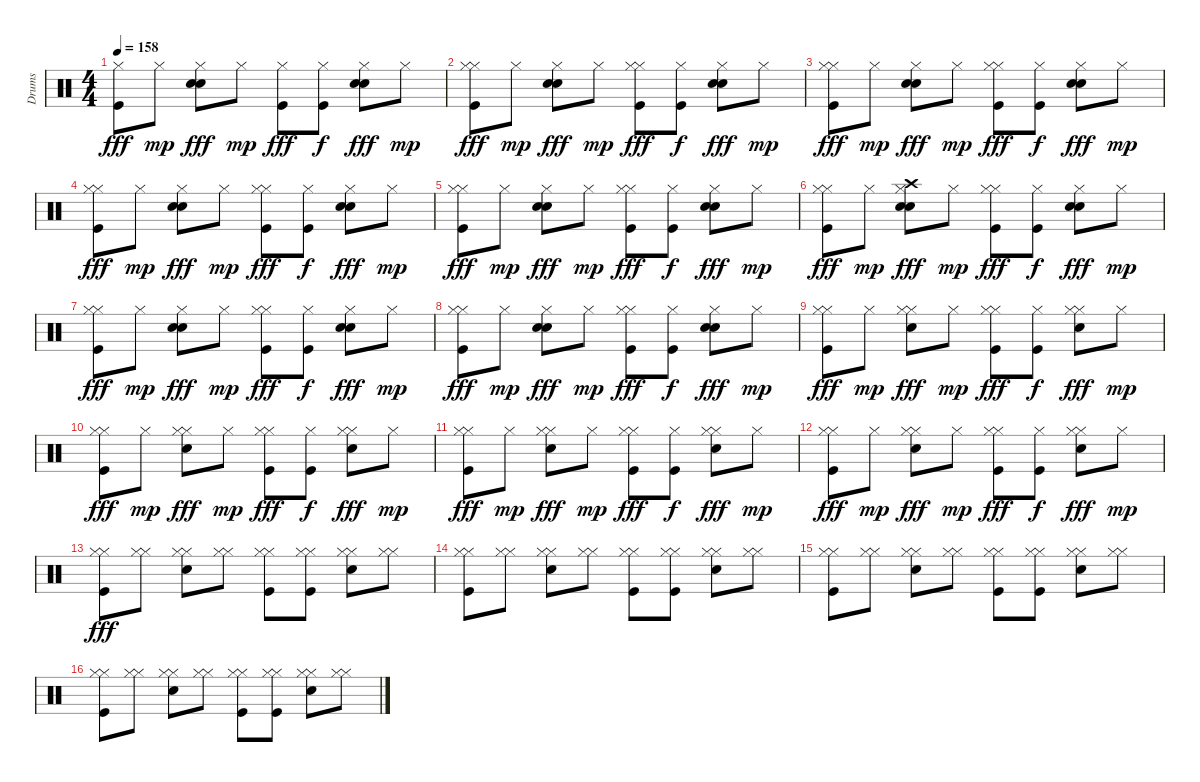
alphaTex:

\track ("Drums" "Drums") {instrument percussion}
\staff {score}
\articulation defaults
\ts (4 4)
\tempo 158
\clef neutral
\ks c
("Hi-Hat (closed)" "Kick (hit)").8{dy fff} "Hi-Hat (closed)".8{dy mp} ("Snare (hit) 2" "Hi-Hat (closed)" "Electric Snare (hit)").8{dy fff} "Hi-Hat (closed)".8{dy mp} ("Hi-Hat (closed)" "Kick (hit)").8{dy fff} ("Hi-Hat (closed)" "Kick (hit)").8{dy f} ("Snare (hit) 2" "Hi-Hat (closed)" "Electric Snare (hit)").8{dy fff} "Hi-Hat (closed)".8{dy mp} |
("Hi-Hat (closed)" "Kick (hit)" "Hi-Hat (closed)").8{dy fff} "Hi-Hat (closed)".8{dy mp} ("Snare (hit) 2" "Hi-Hat (closed)" "Electric Snare (hit)").8{dy fff} "Hi-Hat (closed)".8{dy mp} ("Hi-Hat (closed)" "Kick (hit)" "Hi-Hat (closed)").8{dy fff} ("Hi-Hat (closed)" "Kick (hit)").8{dy f} ("Snare (hit) 2" "Hi-Hat (closed)" "Electric Snare (hit)").8{dy fff} "Hi-Hat (closed)".8{dy mp} |
("Hi-Hat (closed)" "Kick (hit)" "Hi-Hat (closed)").8{dy fff} "Hi-Hat (closed)".8{dy mp} ("Snare (hit) 2" "Hi-Hat (closed)" "Electric Snare (hit)").8{dy fff} "Hi-Hat (closed)".8{dy mp} ("Hi-Hat (closed)" "Kick (hit)" "Hi-Hat (closed)").8{dy fff} ("Hi-Hat (closed)" "Kick (hit)").8{dy f} ("Snare (hit) 2" "Hi-Hat (closed)" "Electric Snare (hit)").8{dy fff} "Hi-Hat (closed)".8{dy mp} |
("Hi-Hat (closed)" "Kick (hit)" "Hi-Hat (closed)").8{dy fff} "Hi-Hat (closed)".8{dy mp} ("Snare (hit) 2" "Hi-Hat (closed)" "Electric Snare (hit)").8{dy fff} "Hi-Hat (closed)".8{dy mp} ("Hi-Hat (closed)" "Kick (hit)" "Hi-Hat (closed)").8{dy fff} ("Hi-Hat (closed)" "Kick (hit)").8{dy f} ("Snare (hit) 2" "Hi-Hat (closed)" "Electric Snare (hit)").8{dy fff} "Hi-Hat (closed)".8{dy mp} |
("Hi-Hat (closed)" "Kick (hit)" "Hi-Hat (closed)").8{dy fff} "Hi-Hat (closed)".8{dy mp} ("Snare (hit) 2" "Hi-Hat (closed)" "Electric Snare (hit)").8{dy fff} "Hi-Hat (closed)".8{dy mp} ("Hi-Hat (closed)" "Kick (hit)" "Hi-Hat (closed)").8{dy fff} ("Hi-Hat (closed)" "Kick (hit)").8{dy f} ("Snare (hit) 2" "Hi-Hat (closed)" "Electric Snare (hit)").8{dy fff} "Hi-Hat (closed)".8{dy mp} |
("Hi-Hat (closed)" "Kick (hit)" "Hi-Hat (closed)").8{dy fff} "Hi-Hat (closed)".8{dy mp} ("Snare (hit) 2" "Hi-Hat (closed)" "Electric Snare (hit)" "Crash high (hit)").8{dy fff} "Hi-Hat (closed)".8{dy mp} ("Hi-Hat (closed)" "Kick (hit)" "Hi-Hat (closed)").8{dy fff} ("Hi-Hat (closed)" "Kick (hit)").8{dy f} ("Snare (hit) 2" "Hi-Hat (closed)" "Electric Snare (hit)").8{dy fff} "Hi-Hat (closed)".8{dy mp} |
("Hi-Hat (closed)" "Kick (hit)" "Hi-Hat (closed)").8{dy fff} "Hi-Hat (closed)".8{dy mp} ("Snare (hit) 2" "Hi-Hat (closed)" "Electric Snare (hit)").8{dy fff} "Hi-Hat (closed)".8{dy mp} ("Hi-Hat (closed)" "Kick (hit)" "Hi-Hat (closed)").8{dy fff} ("Hi-Hat (closed)" "Kick (hit)").8{dy f} ("Snare (hit) 2" "Hi-Hat (closed)" "Electric Snare (hit)").8{dy fff} "Hi-Hat (closed)".8{dy mp} |
("Hi-Hat (closed)" "Kick (hit)" "Hi-Hat (closed)").8{dy fff} "Hi-Hat (closed)".8{dy mp} ("Snare (hit) 2" "Hi-Hat (closed)" "Electric Snare (hit)").8{dy fff} "Hi-Hat (closed)".8{dy mp} ("Hi-Hat (closed)" "Kick (hit)" "Hi-Hat (closed)").8{dy fff} ("Hi-Hat (closed)" "Kick (hit)").8{dy f} ("Snare (hit) 2" "Hi-Hat (closed)" "Electric Snare (hit)").8{dy fff} "Hi-Hat (closed)".8{dy mp} |
("Hi-Hat (closed)" "Kick (hit)" "Hi-Hat (closed)").8{dy fff} "Hi-Hat (closed)".8{dy mp} ("Snare (hit) 2" "Hi-Hat (closed)" "Hi-Hat (closed)").8{dy fff} "Hi-Hat (closed)".8{dy mp} ("Hi-Hat (closed)" "Kick (hit)" "Hi-Hat (closed)").8{dy fff} ("Hi-Hat (closed)" "Kick (hit)").8{dy f} ("Snare (hit) 2" "Hi-Hat (closed)" "Hi-Hat (closed)").8{dy fff} "Hi-Hat (closed)".8{dy mp} |
("Hi-Hat (closed)" "Kick (hit)" "Hi-Hat (closed)").8{dy fff} "Hi-Hat (closed)".8{dy mp} ("Snare (hit) 2" "Hi-Hat (closed)" "Hi-Hat (closed)").8{dy fff} "Hi-Hat (closed)".8{dy mp} ("Hi-Hat (closed)" "Kick (hit)" "Hi-Hat (closed)").8{dy fff} ("Hi-Hat (closed)" "Kick (hit)").8{dy f} ("Snare (hit) 2" "Hi-Hat (closed)" "Hi-Hat (closed)").8{dy fff} "Hi-Hat (closed)".8{dy mp} |
("Hi-Hat (closed)" "Kick (hit)" "Hi-Hat (closed)").8{dy fff} "Hi-Hat (closed)".8{dy mp} ("Snare (hit) 2" "Hi-Hat (closed)" "Hi-Hat (closed)").8{dy fff} "Hi-Hat (closed)".8{dy mp} ("Hi-Hat (closed)" "Kick (hit)" "Hi-Hat (closed)").8{dy fff} ("Hi-Hat (closed)" "Kick (hit)").8{dy f} ("Snare (hit) 2" "Hi-Hat (closed)" "Hi-Hat (closed)").8{dy fff} "Hi-Hat (closed)".8{dy mp} |
("Hi-Hat (closed)" "Kick (hit)" "Hi-Hat (closed)").8{dy fff} "Hi-Hat (closed)".8{dy mp} ("Snare (hit) 2" "Hi-Hat (closed)" "Hi-Hat (closed)").8{dy fff} "Hi-Hat (closed)".8{dy mp} ("Hi-Hat (closed)" "Kick (hit)" "Hi-Hat (closed)").8{dy fff} ("Hi-Hat (closed)" "Kick (hit)").8{dy f} ("Snare (hit) 2" "Hi-Hat (closed)" "Hi-Hat (closed)").8{dy fff} "Hi-Hat (closed)".8{dy mp} |
("Hi-Hat (closed)" "Kick (hit)" "Hi-Hat (closed)").8{dy fff} ("Hi-Hat (closed)" "Hi-Hat (closed)").8 ("Snare (hit) 2" "Hi-Hat (closed)" "Hi-Hat (closed)").8 ("Hi-Hat (closed)" "Hi-Hat (closed)").8 ("Hi-Hat (closed)" "Kick (hit)" "Hi-Hat (closed)").8 ("Hi-Hat (closed)" "Kick (hit)" "Hi-Hat (closed)").8 ("Snare (hit) 2" "Hi-Hat (closed)" "Hi-Hat (closed)").8 ("Hi-Hat (closed)" "Hi-Hat (closed)").8 |
("Hi-Hat (closed)" "Kick (hit)" "Hi-Hat (closed)").8 ("Hi-Hat (closed)" "Hi-Hat (closed)").8 ("Snare (hit) 2" "Hi-Hat (closed)" "Hi-Hat (closed)").8 ("Hi-Hat (closed)" "Hi-Hat (closed)").8 ("Hi-Hat (closed)" "Kick (hit)" "Hi-Hat (closed)").8 ("Hi-Hat (closed)" "Kick (hit)" "Hi-Hat (closed)").8 ("Snare (hit) 2" "Hi-Hat (closed)" "Hi-Hat (closed)").8 ("Hi-Hat (closed)" "Hi-Hat (closed)").8 |
("Hi-Hat (closed)" "Kick (hit)" "Hi-Hat (closed)").8 ("Hi-Hat (closed)" "Hi-Hat (closed)").8 ("Snare (hit) 2" "Hi-Hat (closed)" "Hi-Hat (closed)").8 ("Hi-Hat (closed)" "Hi-Hat (closed)").8 ("Hi-Hat (closed)" "Kick (hit)" "Hi-Hat (closed)").8 ("Hi-Hat (closed)" "Kick (hit)" "Hi-Hat (closed)").8 ("Snare (hit) 2" "Hi-Hat (closed)" "Hi-Hat (closed)").8 ("Hi-Hat (closed)" "Hi-Hat (closed)").8 |
("Hi-Hat (closed)" "Kick (hit)" "Hi-Hat (closed)").8 ("Hi-Hat (closed)" "Hi-Hat (closed)").8 ("Snare (hit) 2" "Hi-Hat (closed)" "Hi-Hat (closed)").8 ("Hi-Hat (closed)" "Hi-Hat (closed)").8 ("Hi-Hat (closed)" "Kick (hit)" "Hi-Hat (closed)").8 ("Hi-Hat (closed)" "Kick (hit)" "Hi-Hat (closed)").8 ("Snare (hit) 2" "Hi-Hat (closed)" "Hi-Hat (closed)").8 ("Hi-Hat (closed)" "Hi-Hat (closed)").8
